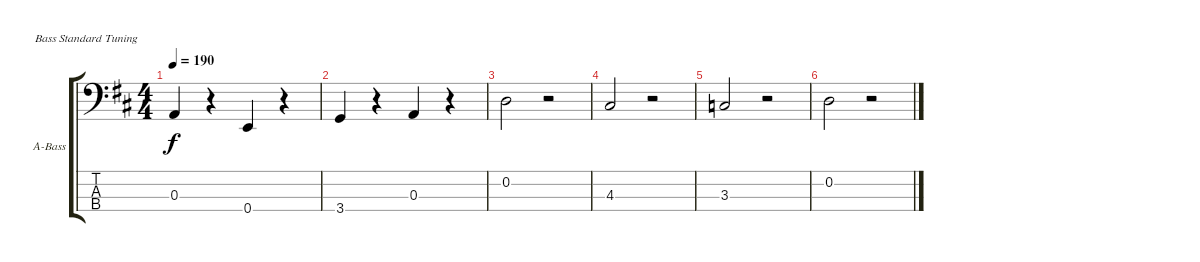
\bracketExtendMode groupsimilarinstruments
\multiBarRest
\firstSystemTrackNameOrientation horizontal
\otherSystemsTrackNameOrientation horizontal
\track ("Acoustic Bass" "A-Bass") {instrument acousticbass}
\staff {score tabs}
\tuning (G2 D2 A1 E1)
\ts (4 4)
\tempo 190
\clef f4
\ks d
0.3.4{dy f} r.4 0.4.4 r.4 |
3.4.4 r.4 0.3.4 r.4 |
0.2.2 r.2 |
4.3.2 r.2 |
3.3.2 r.2 |
0.2.2 r.2
